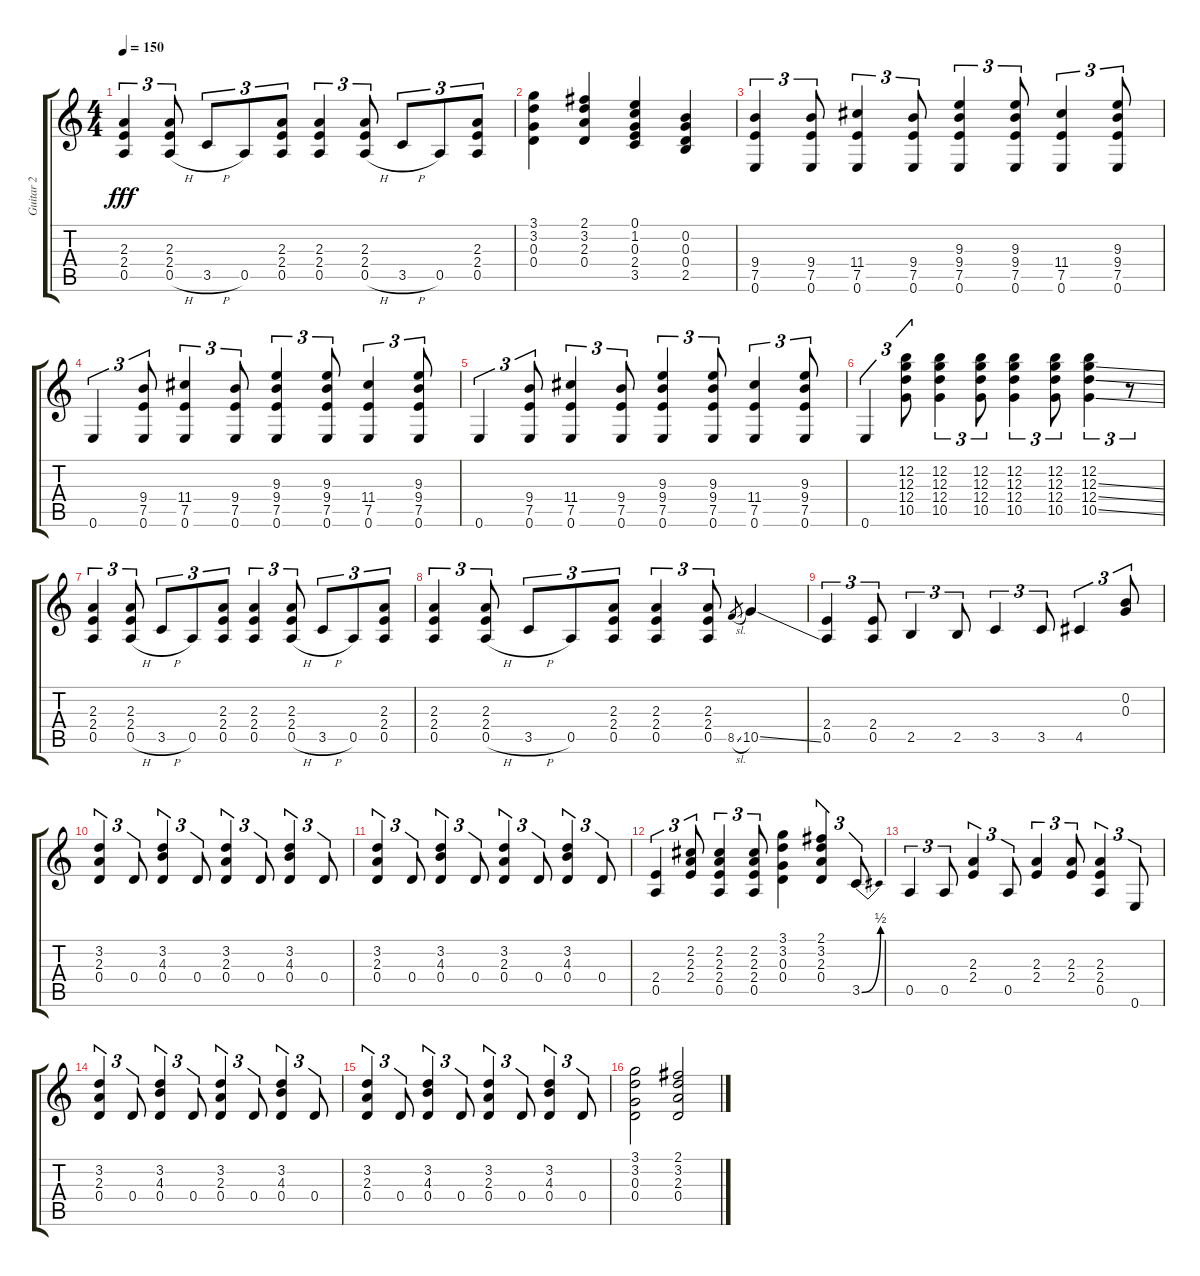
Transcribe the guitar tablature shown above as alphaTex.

\track ("Guitar 2" "Guitar 2") {instrument distortionguitar}
\staff {score tabs}
\tuning (E4 B3 G3 D3 A2 E2) {hide}
\ts (4 4)
\tempo 150
\clef g2
\ks c
(2.3 2.4 0.5).4{tu (3 2) dy fff} (2.3 2.4 0.5{h}).8{tu (3 2)} 3.5{h}.8{tu (3 2)} 0.5.8{tu (3 2)} (2.3 2.4 0.5).8{tu (3 2)} (2.3 2.4 0.5).4{tu (3 2)} (2.3 2.4 0.5{h}).8{tu (3 2)} 3.5{h}.8{tu (3 2)} 0.5.8{tu (3 2)} (2.3 2.4 0.5).8{tu (3 2)} |
(3.1 3.2 0.3 0.4).4 (2.1 3.2 2.3 0.4).4 (0.1 1.2 0.3 2.4 3.5).4 (0.2 0.3 0.4 2.5).4 |
(9.4 7.5 0.6).4{tu (3 2)} (9.4 7.5 0.6).8{tu (3 2)} (11.4 7.5 0.6).4{tu (3 2)} (9.4 7.5 0.6).8{tu (3 2)} (9.3 9.4 7.5 0.6).4{tu (3 2)} (9.3 9.4 7.5 0.6).8{tu (3 2)} (11.4 7.5 0.6).4{tu (3 2)} (9.3 9.4 7.5 0.6).8{tu (3 2)} |
0.6.4{tu (3 2)} (9.4 7.5 0.6).8{tu (3 2)} (11.4 7.5 0.6).4{tu (3 2)} (9.4 7.5 0.6).8{tu (3 2)} (9.3 9.4 7.5 0.6).4{tu (3 2)} (9.3 9.4 7.5 0.6).8{tu (3 2)} (11.4 7.5 0.6).4{tu (3 2)} (9.3 9.4 7.5 0.6).8{tu (3 2)} |
0.6.4{tu (3 2)} (9.4 7.5 0.6).8{tu (3 2)} (11.4 7.5 0.6).4{tu (3 2)} (9.4 7.5 0.6).8{tu (3 2)} (9.3 9.4 7.5 0.6).4{tu (3 2)} (9.3 9.4 7.5 0.6).8{tu (3 2)} (11.4 7.5 0.6).4{tu (3 2)} (9.3 9.4 7.5 0.6).8{tu (3 2)} |
0.6.4{tu (3 2)} (12.2 12.3 12.4 10.5).8{tu (3 2)} (12.2 12.3 12.4 10.5).4{tu (3 2)} (12.2 12.3 12.4 10.5).8{tu (3 2)} (12.2 12.3 12.4 10.5).4{tu (3 2)} (12.2 12.3 12.4 10.5).8{tu (3 2)} (12.2 12.3{ss} 12.4{ss} 10.5{ss}).4{tu (3 2)} r.8{tu (3 2)} |
(2.3 2.4 0.5).4{tu (3 2)} (2.3 2.4 0.5{h}).8{tu (3 2)} 3.5{h}.8{tu (3 2)} 0.5.8{tu (3 2)} (2.3 2.4 0.5).8{tu (3 2)} (2.3 2.4 0.5).4{tu (3 2)} (2.3 2.4 0.5{h}).8{tu (3 2)} 3.5{h}.8{tu (3 2)} 0.5.8{tu (3 2)} (2.3 2.4 0.5).8{tu (3 2)} |
(2.3 2.4 0.5).4{tu (3 2)} (2.3 2.4 0.5{h}).8{tu (3 2)} 3.5{h}.8{tu (3 2)} 0.5.8{tu (3 2)} (2.3 2.4 0.5).8{tu (3 2)} (2.3 2.4 0.5).4{tu (3 2)} (2.3 2.4 0.5).8{tu (3 2)} 8.5{sl}.8{gr} 10.5{ss}.4 |
(2.4 0.5).4{tu (3 2)} (2.4 0.5).8{tu (3 2)} 2.5.4{tu (3 2)} 2.5.8{tu (3 2)} 3.5.4{tu (3 2)} 3.5.8{tu (3 2)} 4.5.4{tu (3 2)} (0.2 0.3).8{tu (3 2)} |
(3.2 2.3 0.4).4{tu (3 2)} 0.4.8{tu (3 2)} (3.2 4.3 0.4).4{tu (3 2)} 0.4.8{tu (3 2)} (3.2 2.3 0.4).4{tu (3 2)} 0.4.8{tu (3 2)} (3.2 4.3 0.4).4{tu (3 2)} 0.4.8{tu (3 2)} |
(3.2 2.3 0.4).4{tu (3 2)} 0.4.8{tu (3 2)} (3.2 4.3 0.4).4{tu (3 2)} 0.4.8{tu (3 2)} (3.2 2.3 0.4).4{tu (3 2)} 0.4.8{tu (3 2)} (3.2 4.3 0.4).4{tu (3 2)} 0.4.8{tu (3 2)} |
(2.4 0.5).4{tu (3 2)} (2.2 2.3 2.4).8{tu (3 2)} (2.2 2.3 2.4 0.5).4{tu (3 2)} (2.2 2.3 2.4 0.5).8{tu (3 2)} (3.1 3.2 0.3 0.4).4 (2.1 3.2 2.3 0.4).4{tu (3 2)} 3.5{be (bend 0 0 60 2)}.8{tu (3 2)} |
0.5.4{tu (3 2)} 0.5.8{tu (3 2)} (2.3 2.4).4{tu (3 2)} 0.5.8{tu (3 2)} (2.3 2.4).4{tu (3 2)} (2.3 2.4).8{tu (3 2)} (2.3 2.4 0.5).4{tu (3 2)} 0.6.8{tu (3 2)} |
(3.2 2.3 0.4).4{tu (3 2)} 0.4.8{tu (3 2)} (3.2 4.3 0.4).4{tu (3 2)} 0.4.8{tu (3 2)} (3.2 2.3 0.4).4{tu (3 2)} 0.4.8{tu (3 2)} (3.2 4.3 0.4).4{tu (3 2)} 0.4.8{tu (3 2)} |
(3.2 2.3 0.4).4{tu (3 2)} 0.4.8{tu (3 2)} (3.2 4.3 0.4).4{tu (3 2)} 0.4.8{tu (3 2)} (3.2 2.3 0.4).4{tu (3 2)} 0.4.8{tu (3 2)} (3.2 4.3 0.4).4{tu (3 2)} 0.4.8{tu (3 2)} |
(3.1 3.2 0.3 0.4).2 (2.1 3.2 2.3 0.4).2
